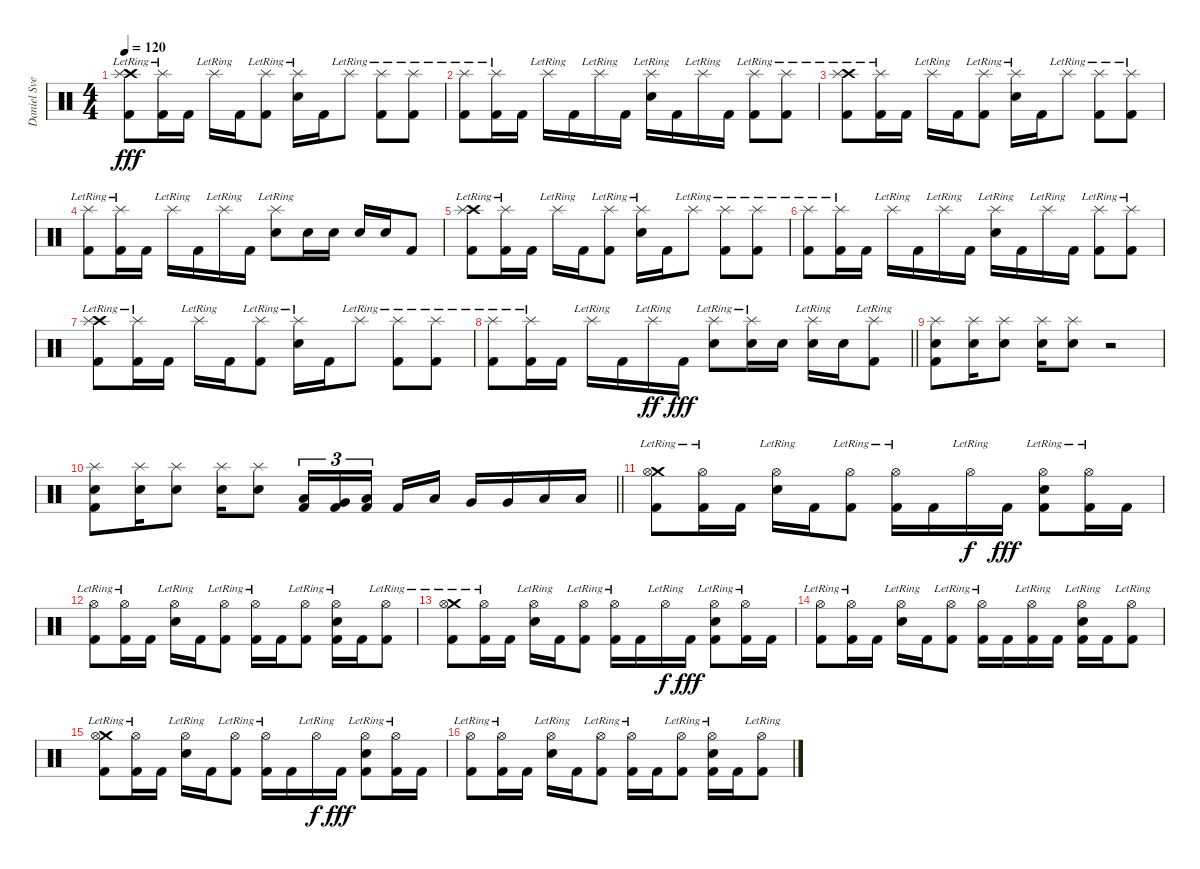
\track ("Daniel Svensson" "Daniel Sve") {instrument percussion}
\staff {score}
\articulation defaults
\ts (4 4)
\tempo 120
\clef neutral
\ks c
("Crash high (hit)"{lr} "Splash (hit)"{lr} "Kick (hit) 2").8{dy fff} ("Splash (hit)"{lr} "Kick (hit) 2").16 "Kick (hit) 2".16 "Splash (hit)"{lr}.16 "Kick (hit) 2".16 ("Splash (hit)"{lr} "Kick (hit) 2").8 ("Splash (hit)"{lr} "Electric Snare (hit)").16 "Kick (hit) 2".16 "Splash (hit)"{lr}.8 ("Splash (hit)"{lr} "Kick (hit) 2").8 ("Splash (hit)"{lr} "Kick (hit) 2").8 |
("Splash (hit)"{lr} "Kick (hit) 2").8 ("Splash (hit)"{lr} "Kick (hit) 2").16 "Kick (hit) 2".16 "Splash (hit)"{lr}.16 "Kick (hit) 2".16 "Splash (hit)"{lr}.16 "Kick (hit) 2".16 ("Splash (hit)"{lr} "Electric Snare (hit)").16 "Kick (hit) 2".16 "Splash (hit)"{lr}.16 "Kick (hit) 2".16 ("Splash (hit)"{lr} "Kick (hit) 2").8 ("Splash (hit)"{lr} "Kick (hit) 2").8 |
("Crash high (hit)"{lr} "Splash (hit)"{lr} "Kick (hit) 2").8 ("Splash (hit)"{lr} "Kick (hit) 2").16 "Kick (hit) 2".16 "Splash (hit)"{lr}.16 "Kick (hit) 2".16 ("Splash (hit)"{lr} "Kick (hit) 2").8 ("Splash (hit)"{lr} "Electric Snare (hit)").16 "Kick (hit) 2".16 "Splash (hit)"{lr}.8 ("Splash (hit)"{lr} "Kick (hit) 2").8 ("Splash (hit)"{lr} "Kick (hit) 2").8 |
("Splash (hit)"{lr} "Kick (hit) 2").8 ("Splash (hit)"{lr} "Kick (hit) 2").16 "Kick (hit) 2".16 "Splash (hit)"{lr}.16 "Kick (hit) 2".16 "Splash (hit)"{lr}.16 "Kick (hit) 2".16 ("Splash (hit)"{lr} "Electric Snare (hit)").8 "Electric Snare (hit)".16 "Electric Snare (hit)".16 "Electric Snare (hit)".16 "Electric Snare (hit)".16 "Kick (hit) 2".8 |
("Crash high (hit)"{lr} "Splash (hit)"{lr} "Kick (hit) 2").8 ("Splash (hit)"{lr} "Kick (hit) 2").16 "Kick (hit) 2".16 "Splash (hit)"{lr}.16 "Kick (hit) 2".16 ("Splash (hit)"{lr} "Kick (hit) 2").8 ("Splash (hit)"{lr} "Electric Snare (hit)").16 "Kick (hit) 2".16 "Splash (hit)"{lr}.8 ("Splash (hit)"{lr} "Kick (hit) 2").8 ("Splash (hit)"{lr} "Kick (hit) 2").8 |
("Splash (hit)"{lr} "Kick (hit) 2").8 ("Splash (hit)"{lr} "Kick (hit) 2").16 "Kick (hit) 2".16 "Splash (hit)"{lr}.16 "Kick (hit) 2".16 "Splash (hit)"{lr}.16 "Kick (hit) 2".16 ("Splash (hit)"{lr} "Electric Snare (hit)").16 "Kick (hit) 2".16 "Splash (hit)"{lr}.16 "Kick (hit) 2".16 ("Splash (hit)"{lr} "Kick (hit) 2").8 ("Splash (hit)"{lr} "Kick (hit) 2").8 |
("Crash high (hit)"{lr} "Splash (hit)"{lr} "Kick (hit) 2").8 ("Splash (hit)"{lr} "Kick (hit) 2").16 "Kick (hit) 2".16 "Splash (hit)"{lr}.16 "Kick (hit) 2".16 ("Splash (hit)"{lr} "Kick (hit) 2").8 ("Splash (hit)"{lr} "Electric Snare (hit)").16 "Kick (hit) 2".16 "Splash (hit)"{lr}.8 ("Splash (hit)"{lr} "Kick (hit) 2").8 ("Splash (hit)"{lr} "Kick (hit) 2").8 |
\barLineRight lightlight
("Splash (hit)"{lr} "Kick (hit) 2").8 ("Splash (hit)"{lr} "Kick (hit) 2").16 "Kick (hit) 2".16 "Splash (hit)"{lr}.16 "Kick (hit) 2".16 "Splash (hit)"{lr}.16{dy ff} "Kick (hit) 2".16{dy fff} ("Splash (hit)"{lr} "Electric Snare (hit)").8 ("Splash (hit)"{lr} "Electric Snare (hit)").16 "Electric Snare (hit)".16 ("Splash (hit)"{lr} "Electric Snare (hit)").16 "Electric Snare (hit)".16 ("Splash (hit)"{lr} "Kick (hit) 2").8 |
("Splash (hit)" "Electric Snare (hit)" "Kick (hit) 2").8 ("Splash (hit)" "Electric Snare (hit)").16 ("Splash (hit)" "Electric Snare (hit)").8 ("Splash (hit)" "Electric Snare (hit)").16 ("Splash (hit)" "Electric Snare (hit)").8 r.2 |
\barLineRight lightlight
("Splash (hit)" "Electric Snare (hit)" "Kick (hit) 2").8 ("Splash (hit)" "Electric Snare (hit)").16 ("Splash (hit)" "Electric Snare (hit)").8 ("Splash (hit)" "Electric Snare (hit)").16 ("Splash (hit)" "Electric Snare (hit)").8 ("Low Tom (hit)" "Kick (hit) 2").16{tu (3 2)} ("Very Low Tom (hit)" "Kick (hit) 2").16{tu (3 2)} ("Low Floor Tom (hit)" "Kick (hit) 2").16{tu (3 2) beam splitsecondary} "Kick (hit) 2".16 "Low Tom (hit)".16 "Very Low Tom (hit)".16 "Very Low Tom (hit)".16 "Low Floor Tom (hit)".16 "Low Floor Tom (hit)".16 |
("Crash medium (hit)"{lr} "Hi-Hat (open)"{lr} "Kick (hit) 2").8 ("Hi-Hat (open)"{lr} "Kick (hit) 2").16 "Kick (hit) 2".16 ("Hi-Hat (open)"{lr} "Electric Snare (hit)").16 "Kick (hit) 2".16 ("Hi-Hat (open)"{lr} "Kick (hit) 2").8 ("Hi-Hat (open)"{lr} "Kick (hit) 2").16 "Kick (hit) 2".16 "Hi-Hat (open)"{lr}.16{dy f} "Kick (hit) 2".16{dy fff} ("Hi-Hat (open)"{lr} "Electric Snare (hit)" "Kick (hit) 2").8 ("Hi-Hat (open)"{lr} "Kick (hit) 2").16 "Kick (hit) 2".16 |
("Hi-Hat (open)"{lr} "Kick (hit) 2").8 ("Hi-Hat (open)"{lr} "Kick (hit) 2").16 "Kick (hit) 2".16 ("Hi-Hat (open)"{lr} "Electric Snare (hit)").16 "Kick (hit) 2".16 ("Hi-Hat (open)"{lr} "Kick (hit) 2").8 ("Hi-Hat (open)"{lr} "Kick (hit) 2").16 "Kick (hit) 2".16 ("Hi-Hat (open)"{lr} "Kick (hit) 2").8 ("Hi-Hat (open)"{lr} "Electric Snare (hit)" "Kick (hit) 2").16 "Kick (hit) 2".16 ("Hi-Hat (open)"{lr} "Kick (hit) 2").8 |
("Crash medium (hit)"{lr} "Hi-Hat (open)"{lr} "Kick (hit) 2").8 ("Hi-Hat (open)"{lr} "Kick (hit) 2").16 "Kick (hit) 2".16 ("Hi-Hat (open)"{lr} "Electric Snare (hit)").16 "Kick (hit) 2".16 ("Hi-Hat (open)"{lr} "Kick (hit) 2").8 ("Hi-Hat (open)"{lr} "Kick (hit) 2").16 "Kick (hit) 2".16 "Hi-Hat (open)"{lr}.16{dy f} "Kick (hit) 2".16{dy fff} ("Hi-Hat (open)"{lr} "Electric Snare (hit)" "Kick (hit) 2").8 ("Hi-Hat (open)"{lr} "Kick (hit) 2").16 "Kick (hit) 2".16 |
("Hi-Hat (open)"{lr} "Kick (hit) 2").8 ("Hi-Hat (open)"{lr} "Kick (hit) 2").16 "Kick (hit) 2".16 ("Hi-Hat (open)"{lr} "Electric Snare (hit)").16 "Kick (hit) 2".16 ("Hi-Hat (open)"{lr} "Kick (hit) 2").8 ("Hi-Hat (open)"{lr} "Kick (hit) 2").16 "Kick (hit) 2".16 ("Hi-Hat (open)"{lr} "Kick (hit) 2").16 "Kick (hit) 2".16 ("Hi-Hat (open)"{lr} "Electric Snare (hit)" "Kick (hit) 2").16 "Kick (hit) 2".16 ("Hi-Hat (open)"{lr} "Kick (hit) 2").8 |
("Crash medium (hit)"{lr} "Hi-Hat (open)"{lr} "Kick (hit) 2").8 ("Hi-Hat (open)"{lr} "Kick (hit) 2").16 "Kick (hit) 2".16 ("Hi-Hat (open)"{lr} "Electric Snare (hit)").16 "Kick (hit) 2".16 ("Hi-Hat (open)"{lr} "Kick (hit) 2").8 ("Hi-Hat (open)"{lr} "Kick (hit) 2").16 "Kick (hit) 2".16 "Hi-Hat (open)"{lr}.16{dy f} "Kick (hit) 2".16{dy fff} ("Hi-Hat (open)"{lr} "Electric Snare (hit)" "Kick (hit) 2").8 ("Hi-Hat (open)"{lr} "Kick (hit) 2").16 "Kick (hit) 2".16 |
("Hi-Hat (open)"{lr} "Kick (hit) 2").8 ("Hi-Hat (open)"{lr} "Kick (hit) 2").16 "Kick (hit) 2".16 ("Hi-Hat (open)"{lr} "Electric Snare (hit)").16 "Kick (hit) 2".16 ("Hi-Hat (open)"{lr} "Kick (hit) 2").8 ("Hi-Hat (open)"{lr} "Kick (hit) 2").16 "Kick (hit) 2".16 ("Hi-Hat (open)"{lr} "Kick (hit) 2").8 ("Hi-Hat (open)"{lr} "Electric Snare (hit)" "Kick (hit) 2").16 "Kick (hit) 2".16 ("Hi-Hat (open)"{lr} "Kick (hit) 2").8
